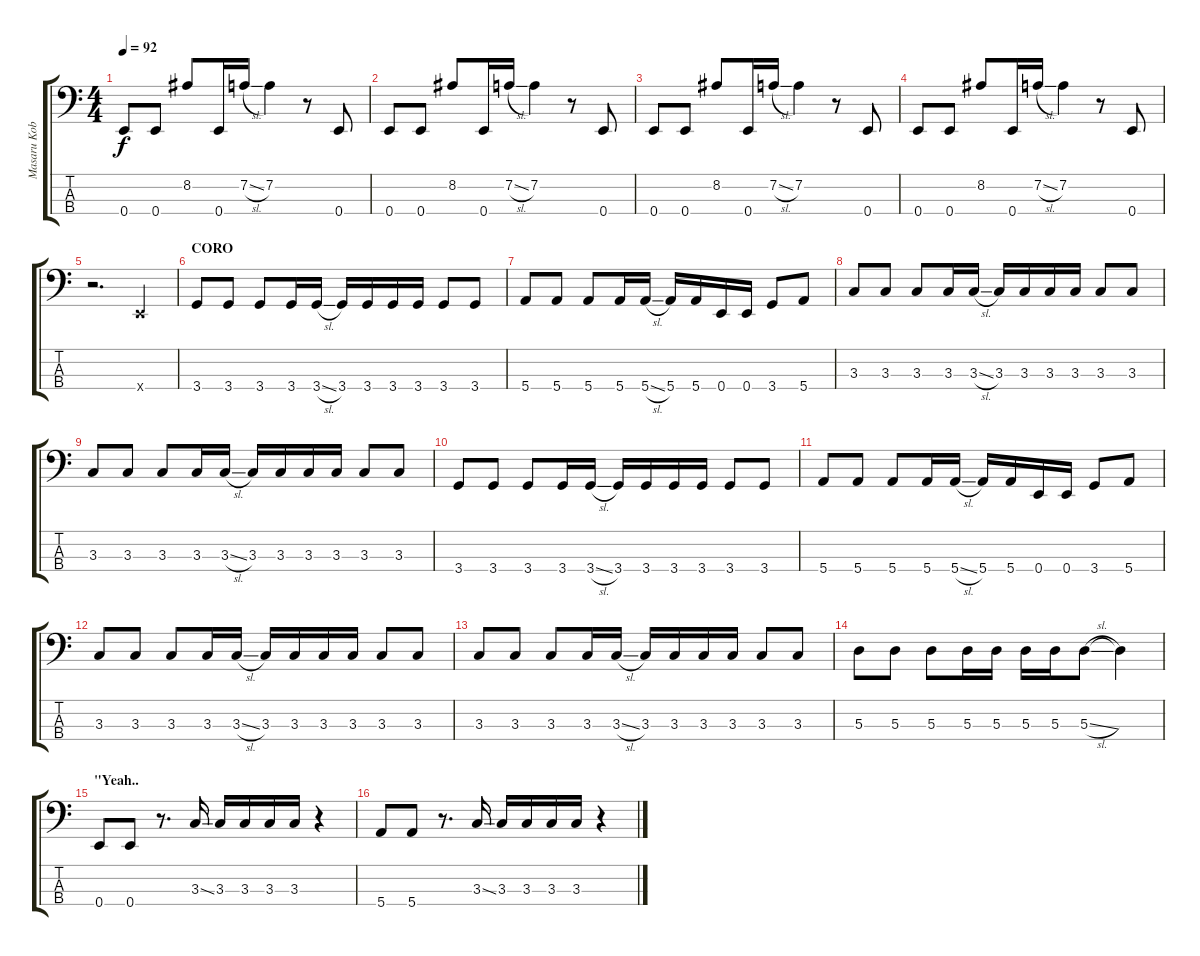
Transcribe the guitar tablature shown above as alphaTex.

\track ("Masaru Kobayashi" "Masaru Kob") {instrument electricbasspick}
\staff {score tabs}
\tuning (G2 D2 A1 E1) {hide}
\ts (4 4)
\tempo 92
\clef f4
\ks c
0.4.8{dy f} 0.4.8 8.2.8 0.4.16 7.2{sl}.16 7.2.4 r.8 0.4.8 |
0.4.8 0.4.8 8.2.8 0.4.16 7.2{sl}.16 7.2.4 r.8 0.4.8 |
0.4.8 0.4.8 8.2.8 0.4.16 7.2{sl}.16 7.2.4 r.8 0.4.8 |
0.4.8 0.4.8 8.2.8 0.4.16 7.2{sl}.16 7.2.4 r.8 0.4.8 |
r.2{d} 0.4{x}.4 |
\section ("" "CORO")
3.4.8 3.4.8 3.4.8 3.4.16 3.4{sl}.16 3.4.16 3.4.16 3.4.16 3.4.16 3.4.8 3.4.8 |
5.4.8 5.4.8 5.4.8 5.4.16 5.4{sl}.16 5.4.16 5.4.16 0.4.16 0.4.16 3.4.8 5.4.8 |
3.3.8 3.3.8 3.3.8 3.3.16 3.3{sl}.16 3.3.16 3.3.16 3.3.16 3.3.16 3.3.8 3.3.8 |
3.3.8 3.3.8 3.3.8 3.3.16 3.3{sl}.16 3.3.16 3.3.16 3.3.16 3.3.16 3.3.8 3.3.8 |
3.4.8 3.4.8 3.4.8 3.4.16 3.4{sl}.16 3.4.16 3.4.16 3.4.16 3.4.16 3.4.8 3.4.8 |
5.4.8 5.4.8 5.4.8 5.4.16 5.4{sl}.16 5.4.16 5.4.16 0.4.16 0.4.16 3.4.8 5.4.8 |
3.3.8 3.3.8 3.3.8 3.3.16 3.3{sl}.16 3.3.16 3.3.16 3.3.16 3.3.16 3.3.8 3.3.8 |
3.3.8 3.3.8 3.3.8 3.3.16 3.3{sl}.16 3.3.16 3.3.16 3.3.16 3.3.16 3.3.8 3.3.8 |
5.3.8 5.3.8 5.3.8 5.3.16 5.3.16 5.3.16 5.3.16 5.3{sl}.8 5.3{t}.4 |
\section ("" "\"Yeah..")
0.4.8 0.4.8 r.8{d} 3.3{ss}.16 3.3.16 3.3.16 3.3.16 3.3.16 r.4 |
5.4.8 5.4.8 r.8{d} 3.3{ss}.16 3.3.16 3.3.16 3.3.16 3.3.16 r.4
